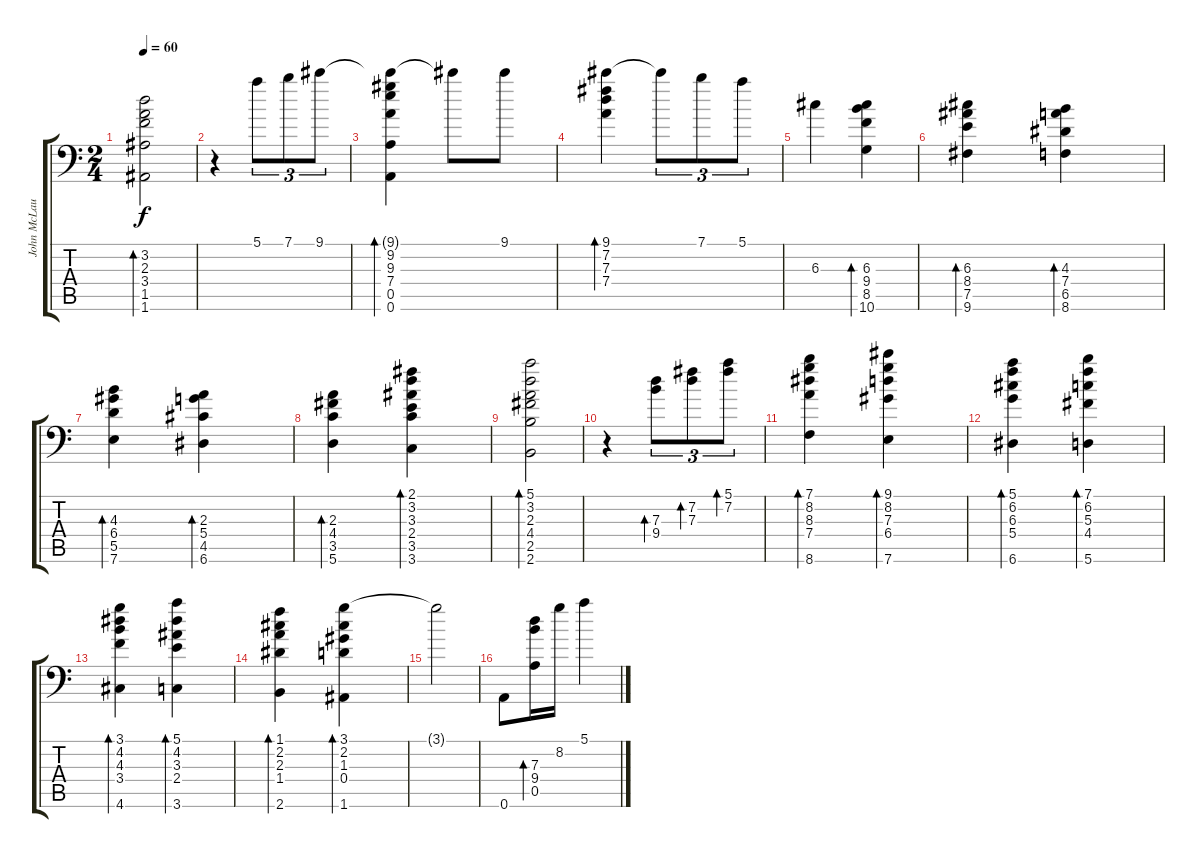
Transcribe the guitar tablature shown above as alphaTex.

\track ("John McLaughlin" "John McLau") {instrument electricguitarclean}
\staff {score tabs}
\tuning (E4 B3 G3 D3 A2 A1) {hide}
\ts (2 4)
\tempo 60
\clef f4
\ks c
(3.2 2.3 3.4 1.5 1.6).2{bd 480 dy f} |
r.4 5.1.8{tu (3 2)} 7.1.8{tu (3 2)} 9.1.8{tu (3 2)} |
(9.1{t} 9.2 9.3 7.4 0.5 0.6).4{bd 480} 9.1{t}.8 9.1.8 |
(9.1 7.2 7.3 7.4).4{bd 480} 9.1{t}.8{tu (3 2)} 7.1.8{tu (3 2)} 5.1.8{tu (3 2)} |
6.3.4 (6.3 9.4 8.5 10.6).4{bd 240} |
(6.3 8.4 7.5 9.6).4{bd 240} (4.3 7.4 6.5 8.6).4{bd 240} |
(4.3 6.4 5.5 7.6).4{bd 240} (2.3 5.4 4.5 6.6).4{bd 240} |
(2.3 4.4 3.5 5.6).4{bd 240} (2.1 3.2 3.3 2.4 3.5 3.6).4{bd 240} |
(5.1 3.2 2.3 4.4 2.5 2.6).2{bd 240} |
r.4 (7.3 9.4).8{tu (3 2) bd 480} (7.2 7.3).8{tu (3 2) bd 480} (5.1 7.2).8{tu (3 2) bd 480} |
(7.1 8.2 8.3 7.4 8.6).4{bd 120} (9.1 8.2 7.3 6.4 7.6).4{bd 120} |
(5.1 6.2 6.3 5.4 6.6).4{bd 120} (7.1 6.2 5.3 4.4 5.6).4{bd 120} |
(3.1 4.2 4.3 3.4 4.6).4{bd 120} (5.1 4.2 3.3 2.4 3.6).4{bd 120} |
(1.1 2.2 2.3 1.4 2.6).4{bd 120} (3.1 2.2 1.3 0.4 1.6).4{bd 120} |
3.1{t}.2 |
0.6.8 (7.3 9.4 0.5).16{bd 480} 8.2.16 5.1.4
